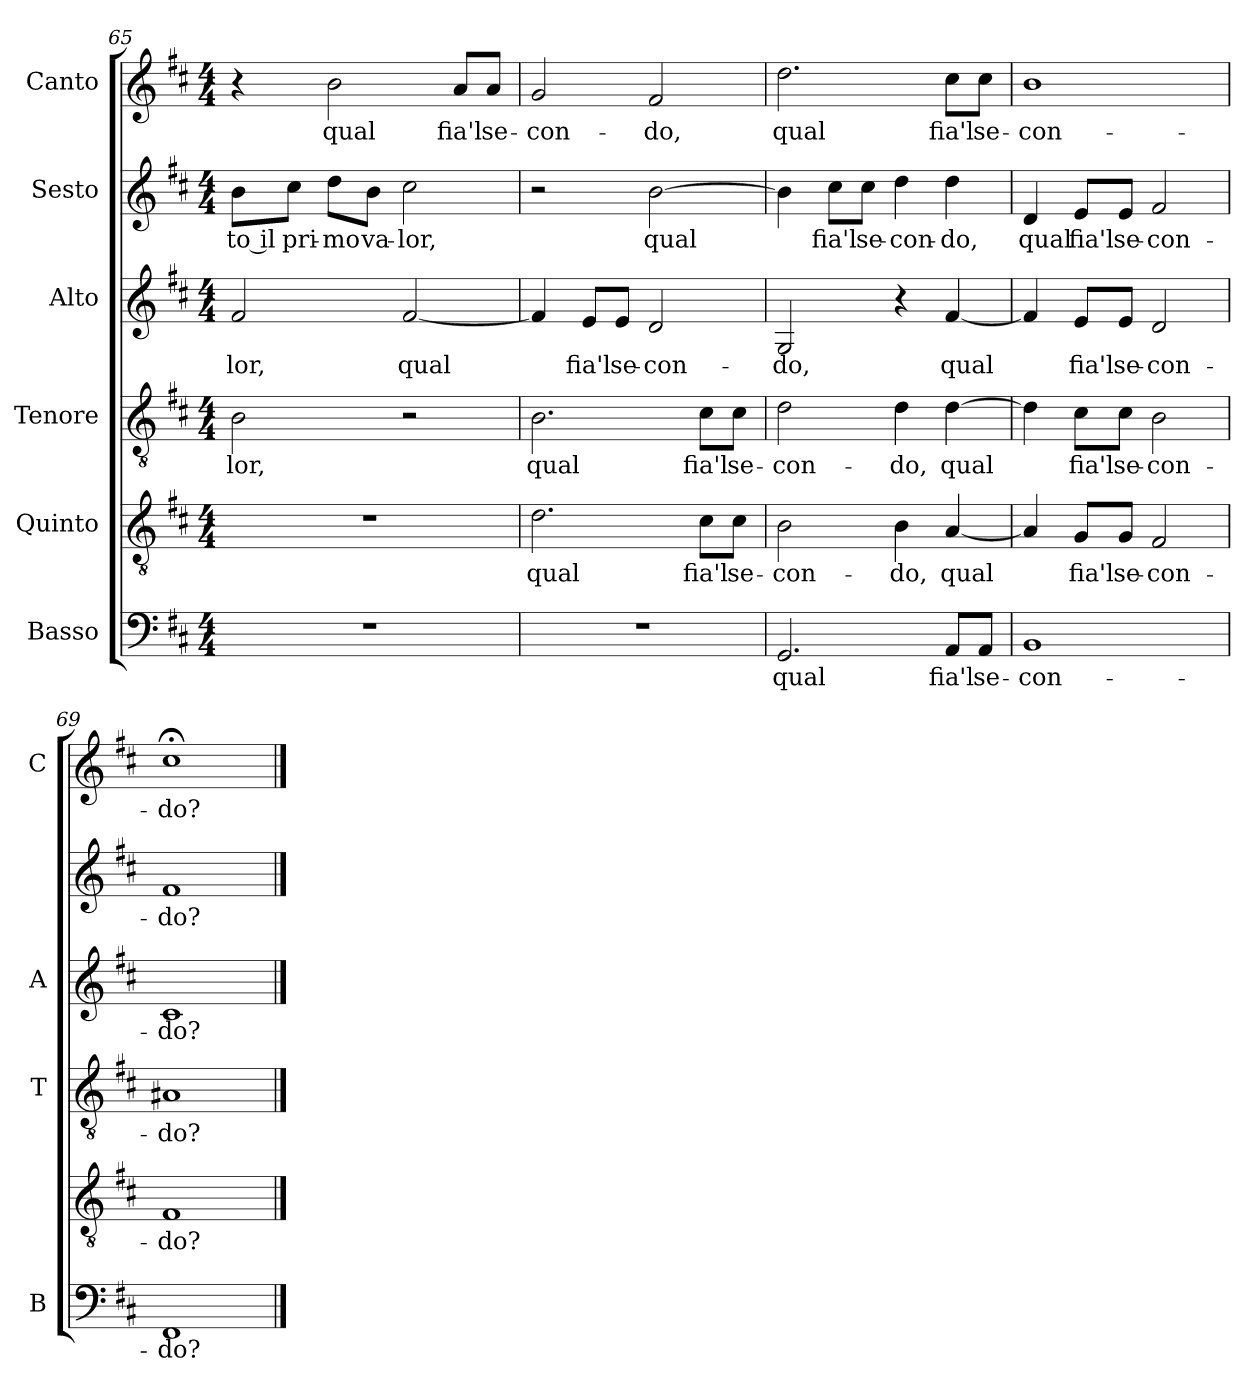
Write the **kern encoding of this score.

**kern	**text	**kern	**text	**kern	**text	**kern	**text	**kern	**text	**kern	**text
*part6	*part6	*part5	*part5	*part4	*part4	*part3	*part3	*part2	*part2	*part1	*part1
*staff6	*staff6	*staff5	*staff5	*staff4	*staff4	*staff3	*staff3	*staff2	*staff2	*staff1	*staff1
*I"Basso	*	*I"Quinto	*	*I"Tenore	*	*I"Alto	*	*I"Sesto	*	*I"Canto	*
*I'B	*	*	*	*I'T	*	*I'A	*	*	*	*I'C	*
!!LO:LB:g=z
*clefF4	*	*clefGv2	*	*clefGv2	*	*clefG2	*	*clefG2	*	*clefG2	*
*k[f#c#]	*	*k[f#c#]	*	*k[f#c#]	*	*k[f#c#]	*	*k[f#c#]	*	*k[f#c#]	*
*D:	*	*D:	*	*D:	*	*D:	*	*D:	*	*D:	*
*M4/4	*	*M4/4	*	*M4/4	*	*M4/4	*	*M4/4	*	*M4/4	*
=65	=65	=65	=65	=65	=65	=65	=65	=65	=65	=65	=65
!	!	!	!	!	!LO:LY:b	!	!LO:LY:b	!	!LO:LY:b	!	!
1r	.	1r	.	2B\	-lor,	2f#/	-lor,	8b\L	-to il	4r	.
!	!	!	!	!	!	!	!	!	!LO:LY:b	!	!
.	.	.	.	.	.	.	.	8cc#\J	pri-	.	.
!	!	!	!	!	!	!	!	!	!LO:LY:b	!	!LO:LY:b
.	.	.	.	.	.	.	.	8dd\L	-mo	2b\	qual
!	!	!	!	!	!	!	!	!	!LO:LY:b	!	!
.	.	.	.	.	.	.	.	8b\J	va-	.	.
!	!	!	!	!	!	!	!LO:LY:b	!	!LO:LY:b	!	!
.	.	.	.	2r	.	[2f#/	qual	2cc#\	-lor,	.	.
!	!	!	!	!	!	!	!	!	!	!	!LO:LY:b
.	.	.	.	.	.	.	.	.	.	8a/L	fia'l
!	!	!	!	!	!	!	!	!	!	!	!LO:LY:b
.	.	.	.	.	.	.	.	.	.	8a/J	se-
=66	=66	=66	=66	=66	=66	=66	=66	=66	=66	=66	=66
!	!	!	!LO:LY:b	!	!LO:LY:b	!	!	!	!	!	!LO:LY:b
1r	.	2.d\	qual	2.B\	qual	4f#/]	.	2r	.	2g/	-con-
!	!	!	!	!	!	!	!LO:LY:b	!	!	!	!
.	.	.	.	.	.	8e/L	fia'l	.	.	.	.
!	!	!	!	!	!	!	!LO:LY:b	!	!	!	!
.	.	.	.	.	.	8e/J	se-	.	.	.	.
!	!	!	!	!	!	!	!LO:LY:b	!	!LO:LY:b	!	!LO:LY:b
.	.	.	.	.	.	2d/	-con-	[2b\	qual	2f#/	-do,
!	!	!	!LO:LY:b	!	!LO:LY:b	!	!	!	!	!	!
.	.	8c#\L	fia'l	8c#\L	fia'l	.	.	.	.	.	.
!	!	!	!LO:LY:b	!	!LO:LY:b	!	!	!	!	!	!
.	.	8c#\J	se-	8c#\J	se-	.	.	.	.	.	.
=67	=67	=67	=67	=67	=67	=67	=67	=67	=67	=67	=67
!	!LO:LY:b	!	!LO:LY:b	!	!LO:LY:b	!	!LO:LY:b	!	!	!	!LO:LY:b
2.GG/	qual	2B\	-con-	2d\	-con-	2G/	-do,	4b\]	.	2.dd\	qual
!	!	!	!	!	!	!	!	!	!LO:LY:b	!	!
.	.	.	.	.	.	.	.	8cc#\L	fia'l	.	.
!	!	!	!	!	!	!	!	!	!LO:LY:b	!	!
.	.	.	.	.	.	.	.	8cc#\J	se-	.	.
!	!	!	!LO:LY:b	!	!LO:LY:b	!	!	!	!LO:LY:b	!	!
.	.	4B\	-do,	4d\	-do,	4r	.	4dd\	-con-	.	.
!	!LO:LY:b	!	!LO:LY:b	!	!LO:LY:b	!	!LO:LY:b	!	!LO:LY:b	!	!LO:LY:b
8AA/L	fia'l	[4A/	qual	[4d\	qual	[4f#/	qual	4dd\	-do,	8cc#\L	fia'l
!	!LO:LY:b	!	!	!	!	!	!	!	!	!	!LO:LY:b
8AA/J	se-	.	.	.	.	.	.	.	.	8cc#\J	se-
=68	=68	=68	=68	=68	=68	=68	=68	=68	=68	=68	=68
!	!LO:LY:b	!	!	!	!	!	!	!	!LO:LY:b	!	!LO:LY:b
1BB	-con-	4A/]	.	4d\]	.	4f#/]	.	4d/	qual	1b	-con-
!	!	!	!LO:LY:b	!	!LO:LY:b	!	!LO:LY:b	!	!LO:LY:b	!	!
.	.	8G/L	fia'l	8c#\L	fia'l	8e/L	fia'l	8e/L	fia'l	.	.
!	!	!	!LO:LY:b	!	!LO:LY:b	!	!LO:LY:b	!	!LO:LY:b	!	!
.	.	8G/J	se-	8c#\J	se-	8e/J	se-	8e/J	se-	.	.
!	!	!	!LO:LY:b	!	!LO:LY:b	!	!LO:LY:b	!	!LO:LY:b	!	!
.	.	2F#/	-con-	2B\	-con-	2d/	-con-	2f#/	-con-	.	.
=69	=69	=69	=69	=69	=69	=69	=69	=69	=69	=69	=69
!	!LO:LY:b	!	!LO:LY:b	!	!LO:LY:b	!	!LO:LY:b	!	!LO:LY:b	!	!LO:LY:b
1FF#	-do?	1F#	-do?	1A#X	-do?	1c#	-do?	1f#	-do?	1cc#;<	-do?
==	==	==	==	==	==	==	==	==	==	==	==
*-	*-	*-	*-	*-	*-	*-	*-	*-	*-	*-	*-
